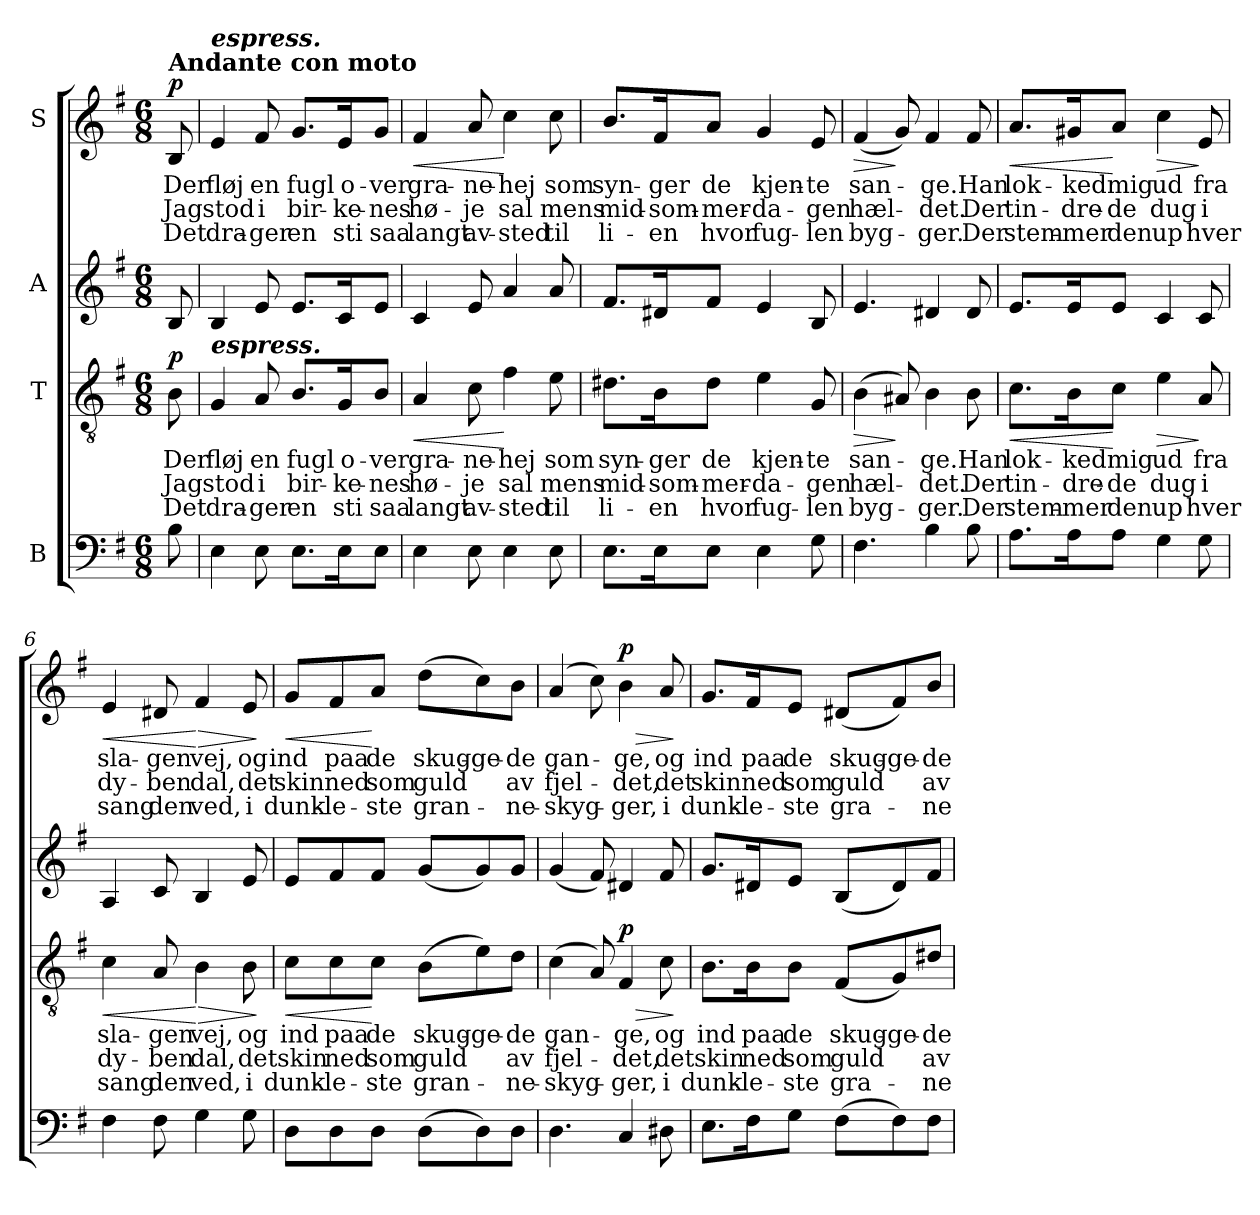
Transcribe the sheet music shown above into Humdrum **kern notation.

**kern	**kern	**text	**text	**text	**dynam	**kern	**kern	**text	**text	**text	**dynam
*part4	*part3	*part3	*part3	*part3	*part3	*part2	*part1	*part1	*part1	*part1	*part1
*staff4	*staff3	*staff3	*staff3	*staff3	*staff3	*staff2	*staff1	*staff1	*staff1	*staff1	*staff1
*I"B	*I"T	*	*	*	*	*I"A	*I"S	*	*	*	*
*clefF4	*clefGv2	*	*	*	*	*clefG2	*clefG2	*	*	*	*
*k[f#]	*k[f#]	*	*	*	*	*k[f#]	*k[f#]	*	*	*	*
*G:	*G:	*	*	*	*	*G:	*G:	*	*	*	*
*M6/8	*M6/8	*	*	*	*	*M6/8	*M6/8	*	*	*	*
=	=	=	=	=	=	=	=	=	=	=	=
!	!	!	!	!	!	!	!LO:TX:a:B:t=Andante con moto	!	!	!	!
!	!	!LO:LY:b	!LO:LY:b	!LO:LY:b	!LO:DY:a	!	!	!LO:LY:b	!LO:LY:b	!LO:LY:b	!LO:DY:a
8B\	8B\	Der	Jag	Det	p	8B/	8B/	Der	Jag	Det	p
=1	=1	=1	=1	=1	=1	=1	=1	=1	=1	=1	=1
!	!	!	!	!	!	!	!LO:TX:a:Bi:t=espress.	!	!	!	!
!	!LO:TX:a:Bi:t=espress.	!	!	!	!	!	!	!	!	!	!
!	!	!LO:LY:b	!LO:LY:b	!LO:LY:b	!	!	!	!LO:LY:b	!LO:LY:b	!LO:LY:b	!
4E\	4G/	fløj	stod	dra-	.	4B/	4e/	fløj	stod	dra-	.
!	!	!LO:LY:b	!LO:LY:b	!LO:LY:b	!	!	!	!LO:LY:b	!LO:LY:b	!LO:LY:b	!
8E\	8A/	en	i	-ger	.	8e/	8f#/	en	i	-ger	.
!	!	!LO:LY:b	!LO:LY:b	!LO:LY:b	!	!	!	!LO:LY:b	!LO:LY:b	!LO:LY:b	!
8.E\L	8.B/L	fugl	bir-	en	.	8.e/L	8.g/L	fugl	bir-	en	.
!	!	!LO:LY:b	!LO:LY:b	!LO:LY:b	!	!	!	!LO:LY:b	!LO:LY:b	!LO:LY:b	!
16E\k	16G/k	o-	-ke-	sti	.	16c/k	16e/k	o-	-ke-	sti	.
!	!	!LO:LY:b	!LO:LY:b	!LO:LY:b	!	!	!	!LO:LY:b	!LO:LY:b	!LO:LY:b	!
8E\J	8B/J	-ver	-nes	saa	.	8e/J	8g/J	-ver	-nes	saa	.
=2	=2	=2	=2	=2	=2	=2	=2	=2	=2	=2	=2
!	!	!LO:LY:b	!LO:LY:b	!LO:LY:b	!LO:HP:b	!	!	!LO:LY:b	!LO:LY:b	!LO:LY:b	!LO:HP:b
4E\	4A/	gra-	hø-	langt	<	4c/	4f#/	gra-	hø-	langt	<
!	!	!LO:LY:b	!LO:LY:b	!LO:LY:b	!	!	!	!LO:LY:b	!LO:LY:b	!LO:LY:b	!
8E\	8c\	-ne-	-je	av-	.	8e/	8a/	-ne-	-je	av-	.
!	!	!LO:LY:b	!LO:LY:b	!LO:LY:b	!	!	!	!LO:LY:b	!LO:LY:b	!LO:LY:b	!
4E\	4f#\	-hej	sal	-sted	[	4a/	4cc\	-hej	sal	-sted	[
!	!	!LO:LY:b	!LO:LY:b	!LO:LY:b	!	!	!	!LO:LY:b	!LO:LY:b	!LO:LY:b	!
8E\	8e\	som	mens	til	.	8a/	8cc\	som	mens	til	.
=3	=3	=3	=3	=3	=3	=3	=3	=3	=3	=3	=3
!	!	!LO:LY:b	!LO:LY:b	!LO:LY:b	!	!	!	!LO:LY:b	!LO:LY:b	!LO:LY:b	!
8.E\L	8.d#X\L	syn-	mid-	li-	.	8.f#/L	8.b/L	syn-	mid-	li-	.
!	!	!LO:LY:b	!LO:LY:b	!LO:LY:b	!	!	!	!LO:LY:b	!LO:LY:b	!LO:LY:b	!
16E\k	16B\k	-ger	-som-	-en	.	16d#X/k	16f#/k	-ger	-som-	-en	.
!	!	!LO:LY:b	!LO:LY:b	!LO:LY:b	!	!	!	!LO:LY:b	!LO:LY:b	!LO:LY:b	!
8E\J	8d#\J	de	-mer-	hvor	.	8f#/J	8a/J	de	-mer-	hvor	.
!	!	!LO:LY:b	!LO:LY:b	!LO:LY:b	!	!	!	!LO:LY:b	!LO:LY:b	!LO:LY:b	!
4E\	4e\	kjen-	-da-	fug-	.	4e/	4g/	kjen-	-da-	fug-	.
!	!	!LO:LY:b	!LO:LY:b	!LO:LY:b	!	!	!	!LO:LY:b	!LO:LY:b	!LO:LY:b	!
8G\	8G/	-te	-gen	-len	.	8B/	8e/	-te	-gen	-len	.
!!LO:LB:g=z
=4	=4	=4	=4	=4	=4	=4	=4	=4	=4	=4	=4
!	!	!LO:LY:b	!LO:LY:b	!LO:LY:b	!LO:HP:b	!	!	!LO:LY:b	!LO:LY:b	!LO:LY:b	!LO:HP:b
4.F#\	(>4B\	san-	hæl-	byg-	>	4.e/	(<4f#/	san-	hæl-	byg-	>
.	8A#X/)	.	.	.	]	.	8g/)	.	.	.	]
!	!	!LO:LY:b	!LO:LY:b	!LO:LY:b	!	!	!	!LO:LY:b	!LO:LY:b	!LO:LY:b	!
4B\	4B\	-ge.	-det.	-ger.	.	4d#X/	4f#/	-ge.	-det.	-ger.	.
!	!	!LO:LY:b	!LO:LY:b	!LO:LY:b	!	!	!	!LO:LY:b	!LO:LY:b	!LO:LY:b	!
8B\	8B\	Han	Der	Der	.	8d#/	8f#/	Han	Der	Der	.
=5	=5	=5	=5	=5	=5	=5	=5	=5	=5	=5	=5
!	!	!LO:LY:b	!LO:LY:b	!LO:LY:b	!LO:HP:b	!	!	!LO:LY:b	!LO:LY:b	!LO:LY:b	!LO:HP:b
8.A\L	8.c\L	lok-	tin-	stem-	<	8.e/L	8.a/L	lok-	tin-	stem-	<
!	!	!LO:LY:b	!LO:LY:b	!LO:LY:b	!	!	!	!LO:LY:b	!LO:LY:b	!LO:LY:b	!
16A\k	16B\k	-ked	-dre-	-mer	.	16e/k	16g#X/k	-ked	-dre-	-mer	.
!	!	!LO:LY:b	!LO:LY:b	!LO:LY:b	!	!	!	!LO:LY:b	!LO:LY:b	!LO:LY:b	!
8A\J	8c\J	mig	-de	den	[	8e/J	8a/J	mig	-de	den	[
!	!	!LO:LY:b	!LO:LY:b	!LO:LY:b	!LO:HP:b	!	!	!LO:LY:b	!LO:LY:b	!LO:LY:b	!LO:HP:b
4G\	4e\	ud	dug	up	>	4c/	4cc\	ud	dug	up	>
!	!	!LO:LY:b	!LO:LY:b	!LO:LY:b	!	!	!	!LO:LY:b	!LO:LY:b	!LO:LY:b	!
8G\	8A/	fra	i	hver	]	8c/	8e/	fra	i	hver	]
=6	=6	=6	=6	=6	=6	=6	=6	=6	=6	=6	=6
!	!	!LO:LY:b	!LO:LY:b	!LO:LY:b	!LO:HP:b	!	!	!LO:LY:b	!LO:LY:b	!LO:LY:b	!LO:HP:b
4F#\	4c\	sla-	dy-	sang	<	4A/	4e/	sla-	dy-	sang	<
!	!	!LO:LY:b	!LO:LY:b	!LO:LY:b	!	!	!	!LO:LY:b	!LO:LY:b	!LO:LY:b	!
8F#\	8A/	-gen	-ben	den	.	8c/	8d#X/	-gen	-ben	den	.
!	!	!LO:LY:b	!LO:LY:b	!LO:LY:b	!LO:HP:n=1:b	!	!	!LO:LY:b	!LO:LY:b	!LO:LY:b	!LO:HP:n=1:b
4G\	4B\	vej,	dal,	ved,	[ >	4B/	4f#/	vej,	dal,	ved,	[ >
!	!	!LO:LY:b	!LO:LY:b	!LO:LY:b	!	!	!	!LO:LY:b	!LO:LY:b	!LO:LY:b	!
8G\	8B\	og	det	i	.	8e/	8e/	og	det	i	.
.	.	.	.	.	]	.	.	.	.	.	]
!!LO:PB:g=z
=7	=7	=7	=7	=7	=7	=7	=7	=7	=7	=7	=7
!	!	!LO:LY:b	!LO:LY:b	!LO:LY:b	!LO:HP:b	!	!	!LO:LY:b	!LO:LY:b	!LO:LY:b	!LO:HP:b
8D\L	8c\L	ind	skin	dunk-	<	8e/L	8g/L	ind	skin	dunk-	<
!	!	!LO:LY:b	!LO:LY:b	!LO:LY:b	!	!	!	!LO:LY:b	!LO:LY:b	!LO:LY:b	!
8D\	8c\	paa	ned	-le-	.	8f#/	8f#/	paa	ned	-le-	.
!	!	!LO:LY:b	!LO:LY:b	!LO:LY:b	!	!	!	!LO:LY:b	!LO:LY:b	!LO:LY:b	!
8D\J	8c\J	de	som	-ste	[	8f#/J	8a/J	de	som	-ste	[
!	!	!LO:LY:b	!LO:LY:b	!LO:LY:b	!	!	!	!LO:LY:b	!LO:LY:b	!LO:LY:b	!
(>8D\L	(>8B\L	skug-	guld	gran-	.	(<8g/L	(>8dd\L	skug-	guld	gran-	.
!	!	!LO:LY:b	!	!	!	!	!	!LO:LY:b	!	!	!
8D\)	8e\)	-ge-	.	.	.	8g/)	8cc\)	-ge-	.	.	.
!	!	!LO:LY:b	!LO:LY:b	!LO:LY:b	!	!	!	!LO:LY:b	!LO:LY:b	!LO:LY:b	!
8D\J	8d\J	-de	av	-ne-	.	8g/J	8b\J	-de	av	-ne-	.
=8	=8	=8	=8	=8	=8	=8	=8	=8	=8	=8	=8
!	!	!LO:LY:b	!LO:LY:b	!LO:LY:b	!	!	!	!LO:LY:b	!LO:LY:b	!LO:LY:b	!
4.D\	(>4c\	gan-	fjel-	-skyg-	.	(<4g/	(>4a/	gan-	fjel-	-skyg-	.
.	8A/)	.	.	.	.	8f#/)	8cc\)	.	.	.	.
!	!	!LO:LY:b	!LO:LY:b	!LO:LY:b	!LO:HP:b	!	!	!LO:LY:b	!LO:LY:b	!LO:LY:b	!LO:HP:b
!	!	!	!	!	!LO:DY:n=1:a	!	!	!	!	!	!LO:DY:n=1:a
4C/	4F#/	-ge,	-det,	-ger,	> p	4d#X/	4b\	-ge,	-det,	-ger,	> p
!	!	!LO:LY:b	!LO:LY:b	!LO:LY:b	!	!	!	!LO:LY:b	!LO:LY:b	!LO:LY:b	!
8D#X\	8c\	og	det	i	.	8f#/	8a/	og	det	i	.
.	.	.	.	.	]	.	.	.	.	.	]
=9	=9	=9	=9	=9	=9	=9	=9	=9	=9	=9	=9
!	!	!LO:LY:b	!LO:LY:b	!LO:LY:b	!	!	!	!LO:LY:b	!LO:LY:b	!LO:LY:b	!
8.E\L	8.B\L	ind	skin	dunk-	.	8.g/L	8.g/L	ind	skin	dunk-	.
!	!	!LO:LY:b	!LO:LY:b	!LO:LY:b	!	!	!	!LO:LY:b	!LO:LY:b	!LO:LY:b	!
16F#\k	16B\k	paa	ned	-le-	.	16d#X/k	16f#/k	paa	ned	-le-	.
!	!	!LO:LY:b	!LO:LY:b	!LO:LY:b	!	!	!	!LO:LY:b	!LO:LY:b	!LO:LY:b	!
8G\J	8B\J	de	som	-ste	.	8e/J	8e/J	de	som	-ste	.
!	!	!LO:LY:b	!LO:LY:b	!LO:LY:b	!	!	!	!LO:LY:b	!LO:LY:b	!LO:LY:b	!
(>8F#\L	(<8F#/L	skug-	guld	gra-	.	(<8B/L	(<8d#X/L	skug-	guld	gra-	.
!	!	!LO:LY:b	!	!	!	!	!	!LO:LY:b	!	!	!
8F#\)	8G/)	-ge-	.	.	.	8d#/)	8f#/)	-ge-	.	.	.
!	!	!LO:LY:b	!LO:LY:b	!LO:LY:b	!	!	!	!LO:LY:b	!LO:LY:b	!LO:LY:b	!
8F#\J	8d#X/J	-de	av	-ne-	.	8f#/J	8b/J	-de	av	-ne-	.
=	=	=	=	=	=	=	=	=	=	=	=
*-	*-	*-	*-	*-	*-	*-	*-	*-	*-	*-	*-
